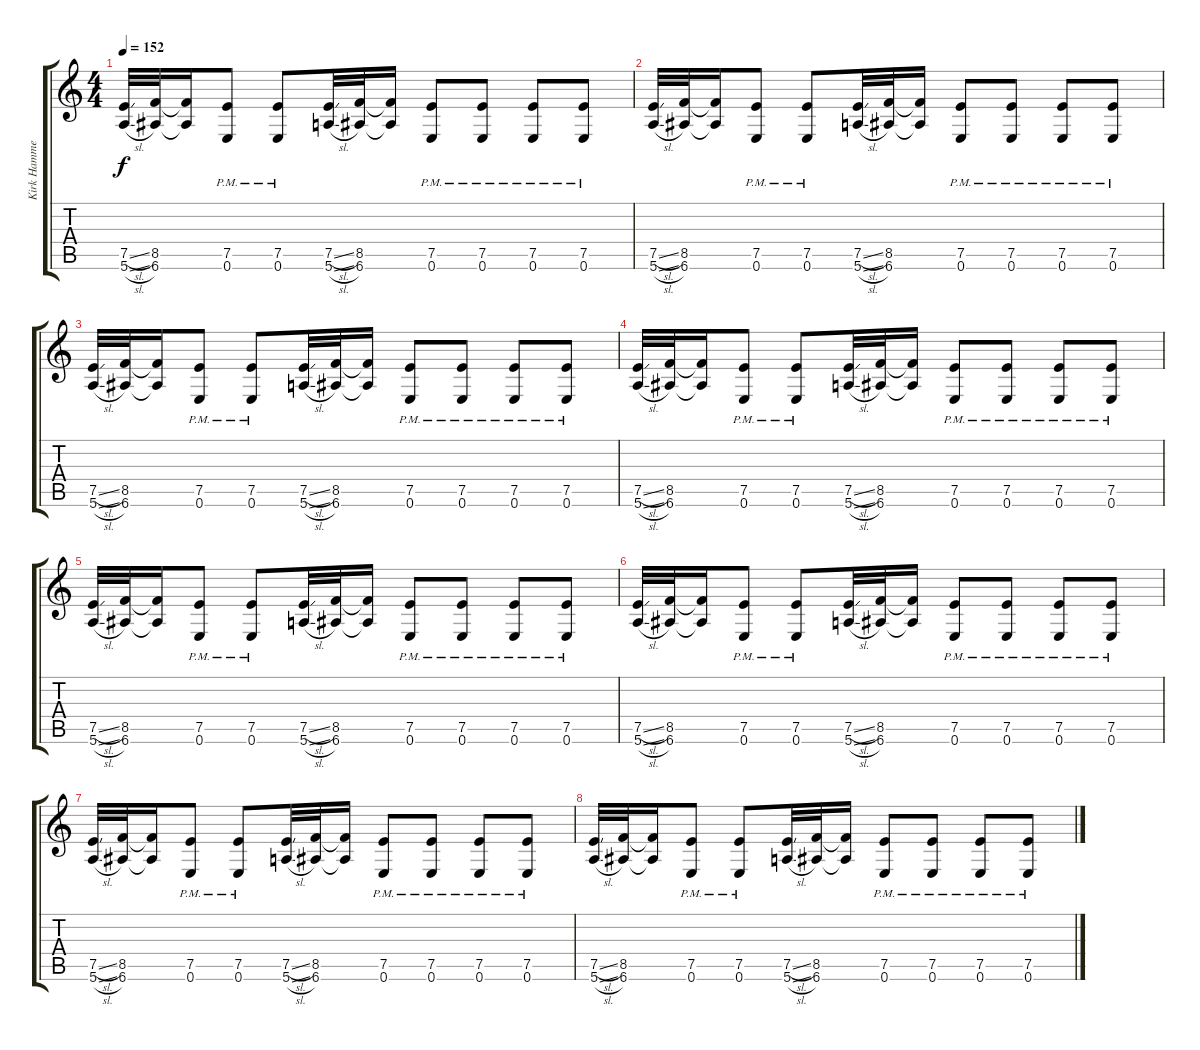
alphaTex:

\track ("Kirk Hammet" "Kirk Hamme") {instrument distortionguitar}
\staff {score tabs}
\tuning (E4 B3 G3 D3 A2 E2) {hide}
\ts (4 4)
\tempo 152
\clef g2
\ks c
(7.5{sl} 5.6{sl}).32{dy f} (8.5 6.6).32 (8.5{t} 6.6{t}).16 (7.5{pm} 0.6{pm}).8 (7.5{pm} 0.6{pm}).8 (7.5{sl} 5.6{sl}).32 (8.5 6.6).32 (8.5{t} 6.6{t}).16 (7.5{pm} 0.6{pm}).8 (7.5{pm} 0.6{pm}).8 (7.5{pm} 0.6{pm}).8 (7.5{pm} 0.6{pm}).8 |
(7.5{sl} 5.6{sl}).32 (8.5 6.6).32 (8.5{t} 6.6{t}).16 (7.5{pm} 0.6{pm}).8 (7.5{pm} 0.6{pm}).8 (7.5{sl} 5.6{sl}).32 (8.5 6.6).32 (8.5{t} 6.6{t}).16 (7.5{pm} 0.6{pm}).8 (7.5{pm} 0.6{pm}).8 (7.5{pm} 0.6{pm}).8 (7.5{pm} 0.6{pm}).8 |
(7.5{sl} 5.6{sl}).32 (8.5 6.6).32 (8.5{t} 6.6{t}).16 (7.5{pm} 0.6{pm}).8 (7.5{pm} 0.6{pm}).8 (7.5{sl} 5.6{sl}).32 (8.5 6.6).32 (8.5{t} 6.6{t}).16 (7.5{pm} 0.6{pm}).8 (7.5{pm} 0.6{pm}).8 (7.5{pm} 0.6{pm}).8 (7.5{pm} 0.6{pm}).8 |
(7.5{sl} 5.6{sl}).32 (8.5 6.6).32 (8.5{t} 6.6{t}).16 (7.5{pm} 0.6{pm}).8 (7.5{pm} 0.6{pm}).8 (7.5{sl} 5.6{sl}).32 (8.5 6.6).32 (8.5{t} 6.6{t}).16 (7.5{pm} 0.6{pm}).8 (7.5{pm} 0.6{pm}).8 (7.5{pm} 0.6{pm}).8 (7.5{pm} 0.6{pm}).8 |
(7.5{sl} 5.6{sl}).32 (8.5 6.6).32 (8.5{t} 6.6{t}).16 (7.5{pm} 0.6{pm}).8 (7.5{pm} 0.6{pm}).8 (7.5{sl} 5.6{sl}).32 (8.5 6.6).32 (8.5{t} 6.6{t}).16 (7.5{pm} 0.6{pm}).8 (7.5{pm} 0.6{pm}).8 (7.5{pm} 0.6{pm}).8 (7.5{pm} 0.6{pm}).8 |
(7.5{sl} 5.6{sl}).32 (8.5 6.6).32 (8.5{t} 6.6{t}).16 (7.5{pm} 0.6{pm}).8 (7.5{pm} 0.6{pm}).8 (7.5{sl} 5.6{sl}).32 (8.5 6.6).32 (8.5{t} 6.6{t}).16 (7.5{pm} 0.6{pm}).8 (7.5{pm} 0.6{pm}).8 (7.5{pm} 0.6{pm}).8 (7.5{pm} 0.6{pm}).8 |
(7.5{sl} 5.6{sl}).32 (8.5 6.6).32 (8.5{t} 6.6{t}).16 (7.5{pm} 0.6{pm}).8 (7.5{pm} 0.6{pm}).8 (7.5{sl} 5.6{sl}).32 (8.5 6.6).32 (8.5{t} 6.6{t}).16 (7.5{pm} 0.6{pm}).8 (7.5{pm} 0.6{pm}).8 (7.5{pm} 0.6{pm}).8 (7.5{pm} 0.6{pm}).8 |
(7.5{sl} 5.6{sl}).32 (8.5 6.6).32 (8.5{t} 6.6{t}).16 (7.5{pm} 0.6{pm}).8 (7.5{pm} 0.6{pm}).8 (7.5{sl} 5.6{sl}).32 (8.5 6.6).32 (8.5{t} 6.6{t}).16 (7.5{pm} 0.6{pm}).8 (7.5{pm} 0.6{pm}).8 (7.5{pm} 0.6{pm}).8 (7.5{pm} 0.6{pm}).8
